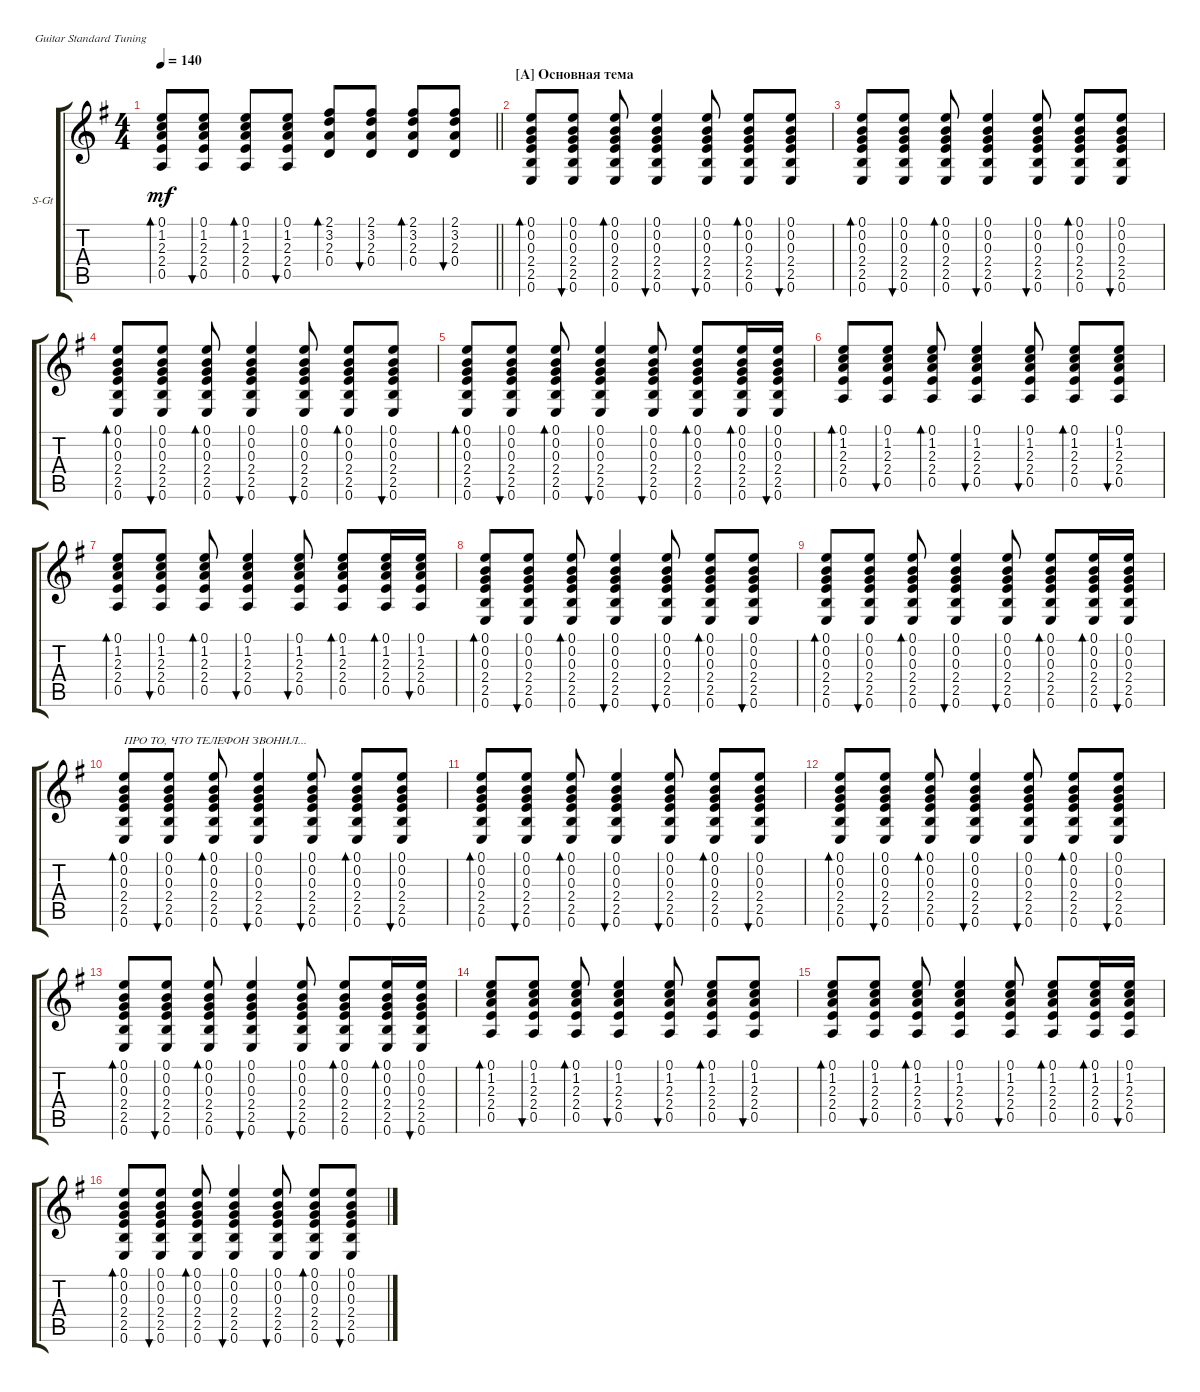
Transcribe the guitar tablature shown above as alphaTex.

\defaultSystemsLayout 4
\bracketExtendMode groupsimilarinstruments
\firstSystemTrackNameOrientation horizontal
\otherSystemsTrackNameOrientation horizontal
\track ("АКУСТИКА" "S-Gt") {instrument acousticguitarsteel}
\staff {score tabs}
\tuning (E4 B3 G3 D3 A2 E2)
\ts (4 4)
\tempo 140
\clef g2
\barLineRight lightlight
\ks eminor
(0.5 2.4 2.3 1.2 0.1).8{bd 30 dy mf} (0.5 2.4 2.3 1.2 0.1).8{bu 30} (0.5 2.4 2.3 1.2 0.1).8{bd 30} (0.5 2.4 2.3 1.2 0.1).8{bu 30} (0.4 2.3 3.2 2.1).8{bd 30} (0.4 2.3 3.2 2.1).8{bu 30} (0.4 2.3 3.2 2.1).8{bd 30} (0.4 2.3 3.2 2.1).8{bu 30} |
\section ("A" "Основная тема")
(0.6 2.5 2.4 0.3 0.2 0.1).8{bd 30} (0.6 2.5 2.4 0.3 0.2 0.1).8{bu 30} (0.6 2.5 2.4 0.3 0.2 0.1).8{bd 30} (0.6 2.5 2.4 0.3 0.2 0.1).4{bu 30} (0.6 2.5 2.4 0.3 0.2 0.1).8{bu 30} (0.6 2.5 2.4 0.3 0.2 0.1).8{bd 30} (0.6 2.5 2.4 0.3 0.2 0.1).8{bu 30} |
(0.6 2.5 2.4 0.3 0.2 0.1).8{bd 30} (0.6 2.5 2.4 0.3 0.2 0.1).8{bu 30} (0.6 2.5 2.4 0.3 0.2 0.1).8{bd 30} (0.6 2.5 2.4 0.3 0.2 0.1).4{bu 30} (0.6 2.5 2.4 0.3 0.2 0.1).8{bu 30} (0.6 2.5 2.4 0.3 0.2 0.1).8{bd 30} (0.6 2.5 2.4 0.3 0.2 0.1).8{bu 30} |
(0.6 2.5 2.4 0.3 0.2 0.1).8{bd 30} (0.6 2.5 2.4 0.3 0.2 0.1).8{bu 30} (0.6 2.5 2.4 0.3 0.2 0.1).8{bd 30} (0.6 2.5 2.4 0.3 0.2 0.1).4{bu 30} (0.6 2.5 2.4 0.3 0.2 0.1).8{bu 30} (0.6 2.5 2.4 0.3 0.2 0.1).8{bd 30} (0.6 2.5 2.4 0.3 0.2 0.1).8{bu 30} |
(0.6 2.5 2.4 0.3 0.2 0.1).8{bd 30} (0.6 2.5 2.4 0.3 0.2 0.1).8{bu 30} (0.6 2.5 2.4 0.3 0.2 0.1).8{bd 30} (0.6 2.5 2.4 0.3 0.2 0.1).4{bu 30} (0.6 2.5 2.4 0.3 0.2 0.1).8{bu 30} (0.6 2.5 2.4 0.3 0.2 0.1).8{bd 30} (0.6 2.4 2.5 0.3 0.2 0.1).16{bd 30} (0.6 2.5 2.4 0.1 0.2 0.3).16{bu 30} |
(0.5 2.4 2.3 1.2 0.1).8{bd 30} (0.5 2.4 2.3 1.2 0.1).8{bu 30} (0.5 2.4 2.3 1.2 0.1).8{bd 30} (0.5 2.4 2.3 1.2 0.1).4{bu 30} (0.5 2.4 2.3 1.2 0.1).8{bu 30} (0.5 2.4 2.3 1.2 0.1).8{bd 30} (0.5 2.4 2.3 1.2 0.1).8{bu 30} |
(0.5 2.4 2.3 1.2 0.1).8{bd 30} (0.5 2.4 2.3 1.2 0.1).8{bu 30} (0.5 2.4 2.3 1.2 0.1).8{bd 30} (0.5 2.4 2.3 1.2 0.1).4{bu 30} (0.5 2.4 2.3 1.2 0.1).8{bu 30} (0.5 2.4 2.3 1.2 0.1).8{bd 30} (0.5 2.4 2.3 1.2 0.1).16{bd 30} (0.5 2.4 2.3 1.2 0.1).16{bu 30} |
(0.6 2.5 2.4 0.3 0.2 0.1).8{bd 30} (0.6 2.5 2.4 0.3 0.2 0.1).8{bu 30} (0.6 2.5 2.4 0.3 0.2 0.1).8{bd 30} (0.6 2.5 2.4 0.3 0.2 0.1).4{bu 30} (0.6 2.5 2.4 0.3 0.2 0.1).8{bu 30} (0.6 2.5 2.4 0.3 0.2 0.1).8{bd 30} (0.6 2.5 2.4 0.3 0.2 0.1).8{bu 30} |
(0.6 2.5 2.4 0.3 0.2 0.1).8{bd 30} (0.6 2.5 2.4 0.3 0.2 0.1).8{bu 30} (0.6 2.5 2.4 0.3 0.2 0.1).8{bd 30} (0.6 2.5 2.4 0.3 0.2 0.1).4{bu 30} (0.6 2.5 2.4 0.3 0.2 0.1).8{bu 30} (0.6 2.5 2.4 0.3 0.2 0.1).8{bd 30} (0.6 2.4 2.5 0.3 0.2 0.1).16{bd 30} (0.6 2.5 2.4 0.1 0.2 0.3).16{bu 30} |
(0.6 2.5 2.4 0.3 0.2 0.1).8{bd 30 txt "ПРО ТО, ЧТО ТЕЛЕФОН ЗВОНИЛ..."} (0.6 2.5 2.4 0.3 0.2 0.1).8{bu 30} (0.6 2.5 2.4 0.3 0.2 0.1).8{bd 30} (0.6 2.5 2.4 0.3 0.2 0.1).4{bu 30} (0.6 2.5 2.4 0.3 0.2 0.1).8{bu 30} (0.6 2.5 2.4 0.3 0.2 0.1).8{bd 30} (0.6 2.5 2.4 0.3 0.2 0.1).8{bu 30} |
(0.6 2.5 2.4 0.3 0.2 0.1).8{bd 30} (0.6 2.5 2.4 0.3 0.2 0.1).8{bu 30} (0.6 2.5 2.4 0.3 0.2 0.1).8{bd 30} (0.6 2.5 2.4 0.3 0.2 0.1).4{bu 30} (0.6 2.5 2.4 0.3 0.2 0.1).8{bu 30} (0.6 2.5 2.4 0.3 0.2 0.1).8{bd 30} (0.6 2.5 2.4 0.3 0.2 0.1).8{bu 30} |
(0.6 2.5 2.4 0.3 0.2 0.1).8{bd 30} (0.6 2.5 2.4 0.3 0.2 0.1).8{bu 30} (0.6 2.5 2.4 0.3 0.2 0.1).8{bd 30} (0.6 2.5 2.4 0.3 0.2 0.1).4{bu 30} (0.6 2.5 2.4 0.3 0.2 0.1).8{bu 30} (0.6 2.5 2.4 0.3 0.2 0.1).8{bd 30} (0.6 2.5 2.4 0.3 0.2 0.1).8{bu 30} |
(0.6 2.5 2.4 0.3 0.2 0.1).8{bd 30} (0.6 2.5 2.4 0.3 0.2 0.1).8{bu 30} (0.6 2.5 2.4 0.3 0.2 0.1).8{bd 30} (0.6 2.5 2.4 0.3 0.2 0.1).4{bu 30} (0.6 2.5 2.4 0.3 0.2 0.1).8{bu 30} (0.6 2.5 2.4 0.3 0.2 0.1).8{bd 30} (0.6 2.4 2.5 0.3 0.2 0.1).16{bd 30} (0.6 2.5 2.4 0.1 0.2 0.3).16{bu 30} |
(0.5 2.4 2.3 1.2 0.1).8{bd 30} (0.5 2.4 2.3 1.2 0.1).8{bu 30} (0.5 2.4 2.3 1.2 0.1).8{bd 30} (0.5 2.4 2.3 1.2 0.1).4{bu 30} (0.5 2.4 2.3 1.2 0.1).8{bu 30} (0.5 2.4 2.3 1.2 0.1).8{bd 30} (0.5 2.4 2.3 1.2 0.1).8{bu 30} |
(0.5 2.4 2.3 1.2 0.1).8{bd 30} (0.5 2.4 2.3 1.2 0.1).8{bu 30} (0.5 2.4 2.3 1.2 0.1).8{bd 30} (0.5 2.4 2.3 1.2 0.1).4{bu 30} (0.5 2.4 2.3 1.2 0.1).8{bu 30} (0.5 2.4 2.3 1.2 0.1).8{bd 30} (0.5 2.4 2.3 1.2 0.1).16{bd 30} (0.5 2.4 2.3 1.2 0.1).16{bu 30} |
(0.6 2.5 2.4 0.3 0.2 0.1).8{bd 30} (0.6 2.5 2.4 0.3 0.2 0.1).8{bu 30} (0.6 2.5 2.4 0.3 0.2 0.1).8{bd 30} (0.6 2.5 2.4 0.3 0.2 0.1).4{bu 30} (0.6 2.5 2.4 0.3 0.2 0.1).8{bu 30} (0.6 2.5 2.4 0.3 0.2 0.1).8{bd 30} (0.6 2.5 2.4 0.3 0.2 0.1).8{bu 30}
